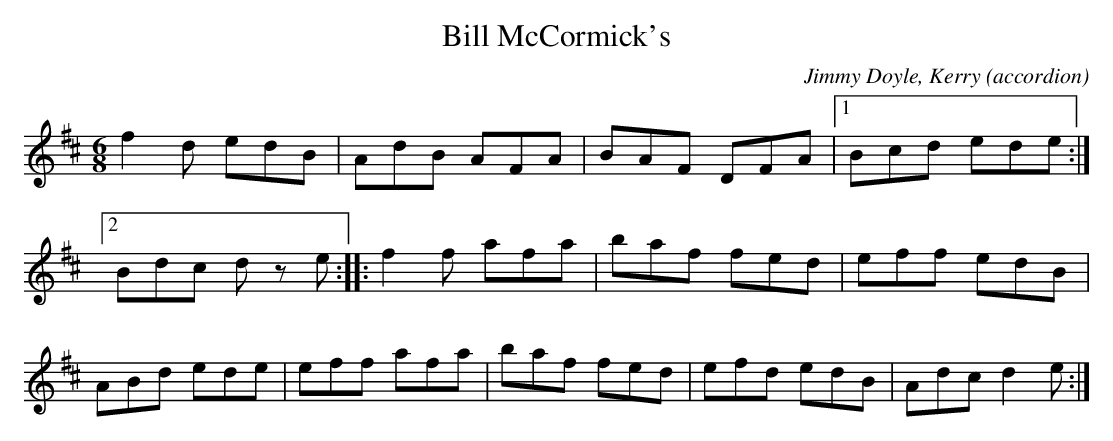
X:1
T:Bill McCormick's
C:Jimmy Doyle, Kerry (accordion)
M:6/8
L:1/8
K:D
f2 d edB |AdB AFA |BAF DFA |[1Bcd ede :|[2Bdc dz e ::f2 f afa |baf fed |eff edB |ABd ede |eff afa |baf fed |efd edB |Adc d2 e :|
